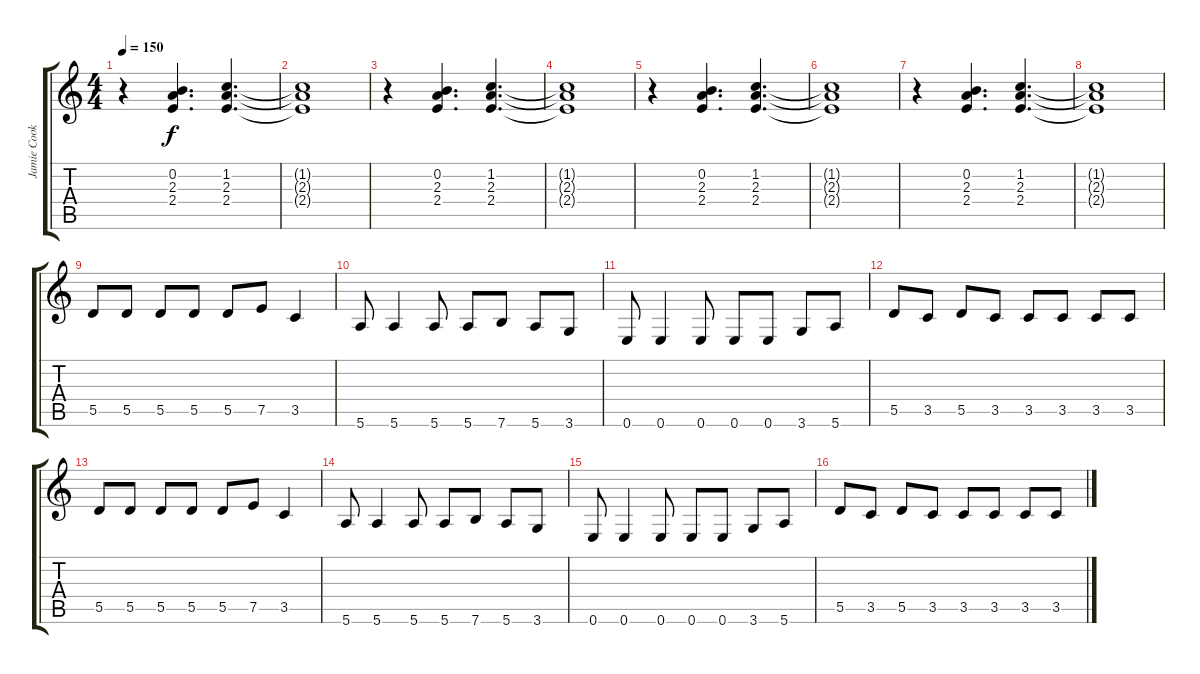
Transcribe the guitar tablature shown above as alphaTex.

\track ("Jamie Cook" "Jamie Cook") {instrument overdrivenguitar}
\staff {score tabs}
\tuning (E4 B3 G3 D3 A2 E2) {hide}
\ts (4 4)
\tempo 150
\clef g2
\ks c
r.4{dy f} (0.2 2.3 2.4).4{d} (1.2 2.3 2.4).4{d} |
(1.2{t} 2.3{t} 2.4{t}).1 |
r.4 (0.2 2.3 2.4).4{d} (1.2 2.3 2.4).4{d} |
(1.2{t} 2.3{t} 2.4{t}).1 |
r.4 (0.2 2.3 2.4).4{d} (1.2 2.3 2.4).4{d} |
(1.2{t} 2.3{t} 2.4{t}).1 |
r.4 (0.2 2.3 2.4).4{d} (1.2 2.3 2.4).4{d} |
(1.2{t} 2.3{t} 2.4{t}).1 |
5.5.8{volume 13 instrument overdrivenguitar} 5.5.8 5.5.8 5.5.8 5.5.8 7.5.8 3.5.4 |
5.6.8 5.6.4 5.6.8 5.6.8 7.6.8 5.6.8 3.6.8 |
0.6.8 0.6.4 0.6.8 0.6.8 0.6.8 3.6.8 5.6.8 |
5.5.8 3.5.8 5.5.8 3.5.8 3.5.8 3.5.8 3.5.8 3.5.8 |
5.5.8 5.5.8 5.5.8 5.5.8 5.5.8 7.5.8 3.5.4 |
5.6.8 5.6.4 5.6.8 5.6.8 7.6.8 5.6.8 3.6.8 |
0.6.8 0.6.4 0.6.8 0.6.8 0.6.8 3.6.8 5.6.8 |
5.5.8 3.5.8 5.5.8 3.5.8 3.5.8 3.5.8 3.5.8 3.5.8
